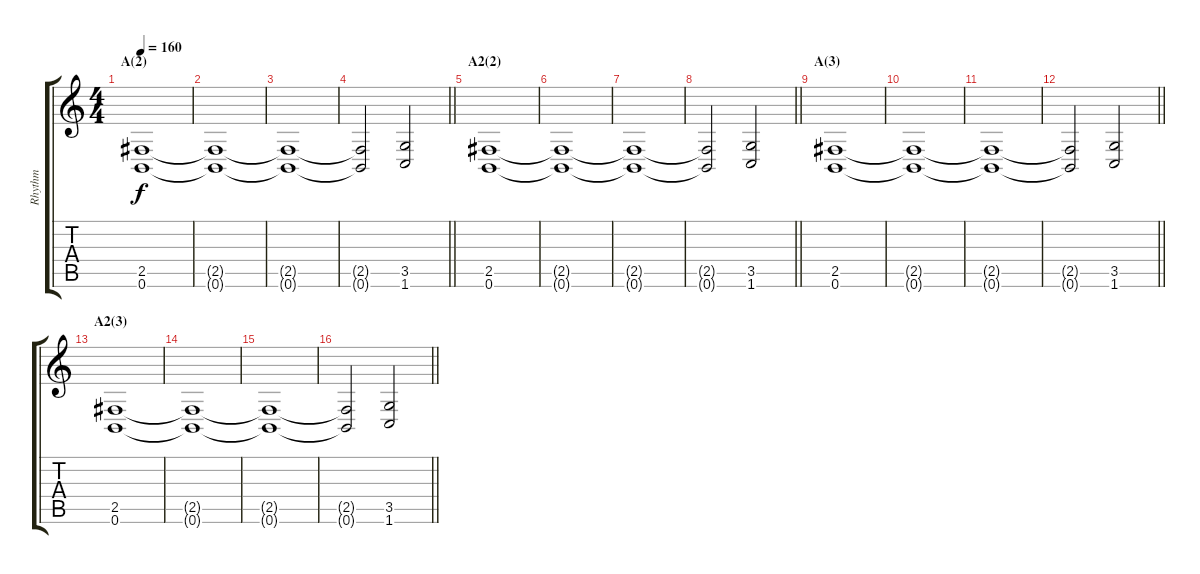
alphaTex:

\track ("Rhythm" "Rhythm") {instrument distortionguitar}
\staff {score tabs}
\tuning (B3 Gb3 D3 A2 E2 B1) {hide}
\ts (4 4)
\section ("" "A(2)")
\tempo 160
\clef g2
\ks c
(2.5 0.6).1{dy f} |
(2.5{t} 0.6{t}).1 |
(2.5{t} 0.6{t}).1 |
\barLineRight lightlight
(2.5{t} 0.6{t}).2 (3.5 1.6).2 |
\section ("" "A2(2)")
(2.5 0.6).1 |
(2.5{t} 0.6{t}).1 |
(2.5{t} 0.6{t}).1 |
\barLineRight lightlight
(2.5{t} 0.6{t}).2 (3.5 1.6).2 |
\section ("" "A(3)")
(2.5 0.6).1 |
(2.5{t} 0.6{t}).1 |
(2.5{t} 0.6{t}).1 |
\barLineRight lightlight
(2.5{t} 0.6{t}).2 (3.5 1.6).2 |
\section ("" "A2(3)")
(2.5 0.6).1 |
(2.5{t} 0.6{t}).1 |
(2.5{t} 0.6{t}).1 |
\barLineRight lightlight
(2.5{t} 0.6{t}).2 (3.5 1.6).2
